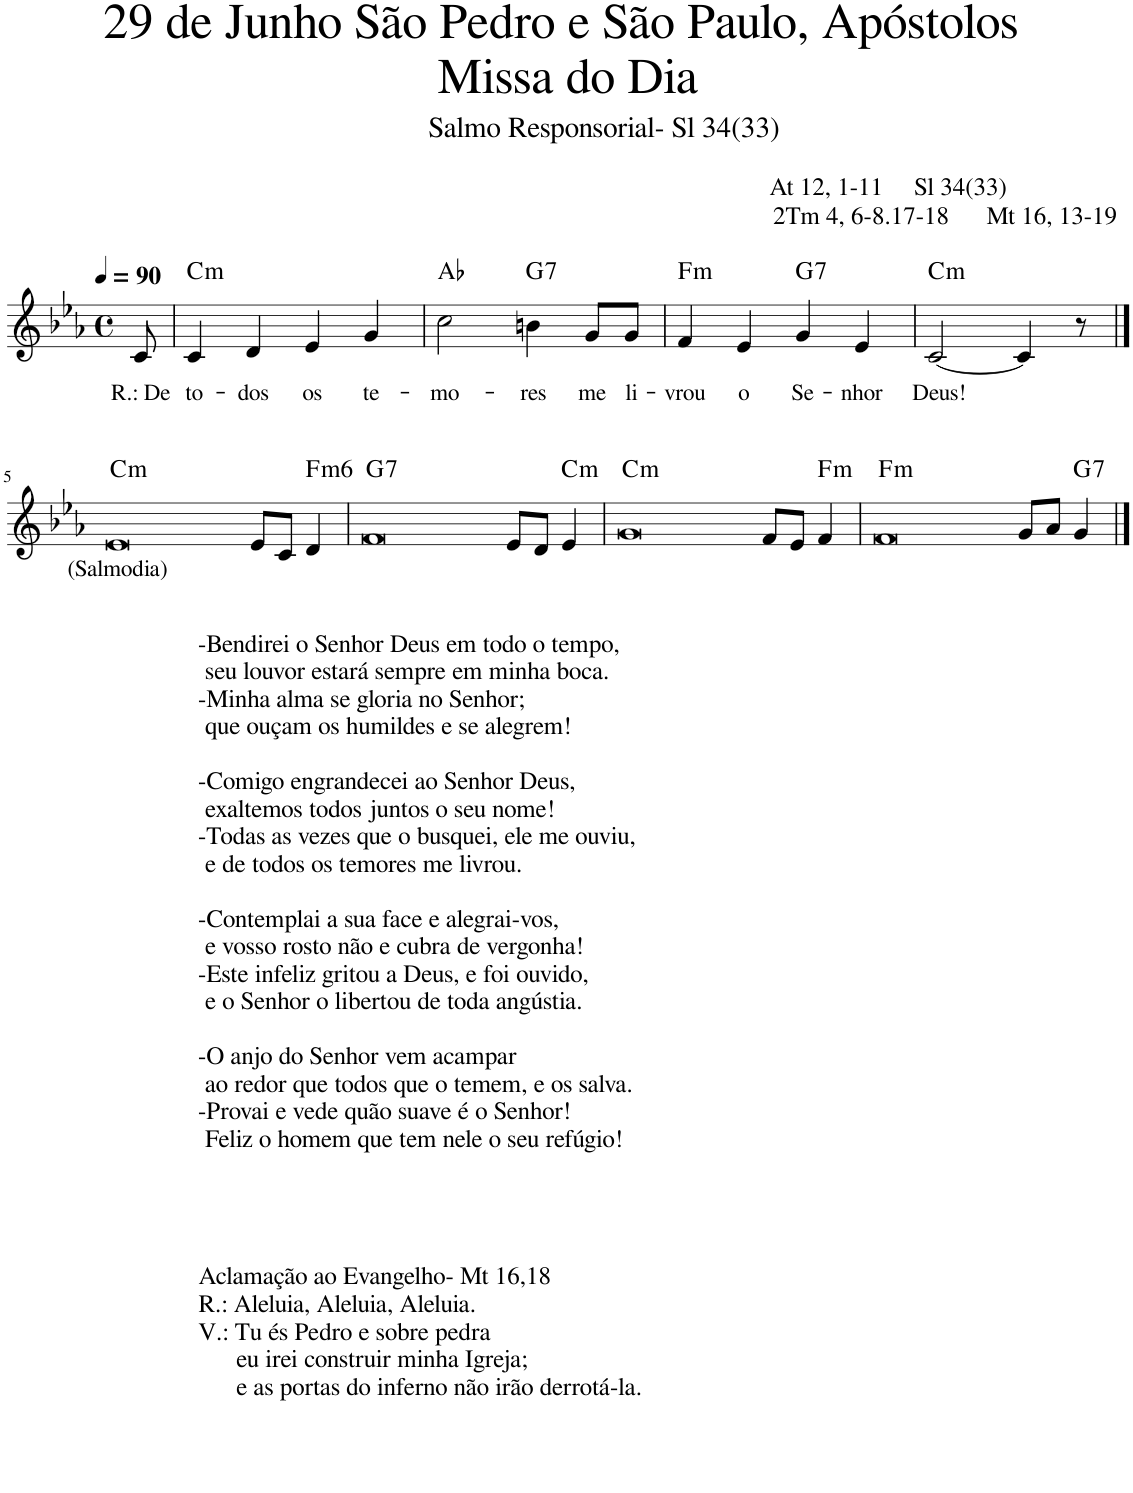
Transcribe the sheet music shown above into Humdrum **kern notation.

**kern	**text	**harte
*part1	*part1	*part1
*staff1	*staff1	*
*I"Voz	*	*
*I'Vo.	*	*
*clefG2	*	*
*k[b-e-a-]	*	*
*M4/4	*	*
*met(c)	*	*
*MM90	*	*
=	=	=
!	!LO:LY:b	!
8c/	R.: De	.
=1	=1	=1
!	!LO:LY:b	!LO:H:kt=m
4c/	to-	C:min
!	!LO:LY:b	!
4d/	-dos	.
!	!LO:LY:b	!
4e-/	os	.
!	!LO:LY:b	!
4g/	te-	.
=2	=2	=2
!	!LO:LY:b	!
2cc\	-mo-	Ab:maj
!	!LO:LY:b	!LO:H:kt=7
4bn\	-res	G:7
!	!LO:LY:b	!
8g/L	me	.
!	!LO:LY:b	!
8g/J	li-	.
=3	=3	=3
!	!LO:LY:b	!LO:H:kt=m
4f/	-vrou	F:min
!	!LO:LY:b	!
4e-/	o	.
!	!LO:LY:b	!LO:H:kt=7
4g/	Se-	G:7
!	!LO:LY:b	!
4e-/	-nhor	.
=4	=4	=4
!	!LO:LY:b	!LO:H:kt=m
[2c/	Deus!	C:min
4c/]	.	.
8r	.	.
!!LO:LB:g=z
==5	==5	==5
!LO:TX:b:t=-Bendirei o Senhor Deus em todo o tempo,	!	!
!LO:TX:b:t=seu louvor estará sempre em minha boca.	!	!
!LO:TX:b:t=-Minha alma se gloria no Senhor;	!	!
!LO:TX:b:t=que ouçam os humildes e se alegrem!	!	!
!LO:TX:b:t=-Comigo engrandecei ao Senhor Deus,	!	!
!LO:TX:b:t=exaltemos todos juntos o seu nome!	!	!
!LO:TX:b:t=-Todas as vezes que o busquei, ele me ouviu,	!	!
!LO:TX:b:t=e de todos os temores me livrou.	!	!
!LO:TX:b:t=-Contemplai a sua face e alegrai-vos,	!	!
!LO:TX:b:t=e vosso rosto não e cubra de vergonha!	!	!
!LO:TX:b:t=-Este infeliz gritou a Deus, e foi ouvido,	!	!
!LO:TX:b:t=e o Senhor o libertou de toda angústia.	!	!
!LO:TX:b:t=-O anjo do Senhor vem acampar	!	!
!LO:TX:b:t=ao redor que todos que o temem, e os salva.	!	!
!LO:TX:b:t=-Provai e vede quão suave é o Senhor!	!	!
!LO:TX:b:t=Feliz o homem que tem nele o seu refúgio!	!	!
!LO:TX:b:t=Aclamação ao Evangelho- Mt 16,18	!	!
!LO:TX:b:t=R.&colon; Aleluia, Aleluia, Aleluia.	!	!
!LO:TX:b:t=V.&colon; Tu és Pedro e sobre pedra	!	!
!LO:TX:b:t=eu irei construir minha Igreja;	!	!
!LO:TX:b:t=e as portas do inferno não irão derrotá-la.	!	!
!	!LO:LY:b	!LO:H:kt=m
[1e-	(Salmodia)	C:min
1ryy	.	.
8e-/L	.	.
8c/J	.	.
!	!	!LO:H:kt=m6
4d/	.	F:min6
=6	=6	=6
!	!	!LO:H:kt=7
[1f	.	G:7
1e-]	.	.
8e-/L	.	.
8d/J	.	.
!	!	!LO:H:kt=m
4e-/	.	C:min
=7	=7	=7
!	!	!LO:H:kt=m
[1g	.	C:min
1f]	.	.
8f/L	.	.
8e-/J	.	.
!	!	!LO:H:kt=m
4f/	.	F:min
=8	=8	=8
!	!	!LO:H:kt=m
[1f	.	F:min
1g]	.	.
8g/L	.	.
8a-/J	.	.
!	!	!LO:H:kt=7
4g/	.	G:7
==9	==9	==9
1f]	.	.
=	=	=
*-	*-	*-
